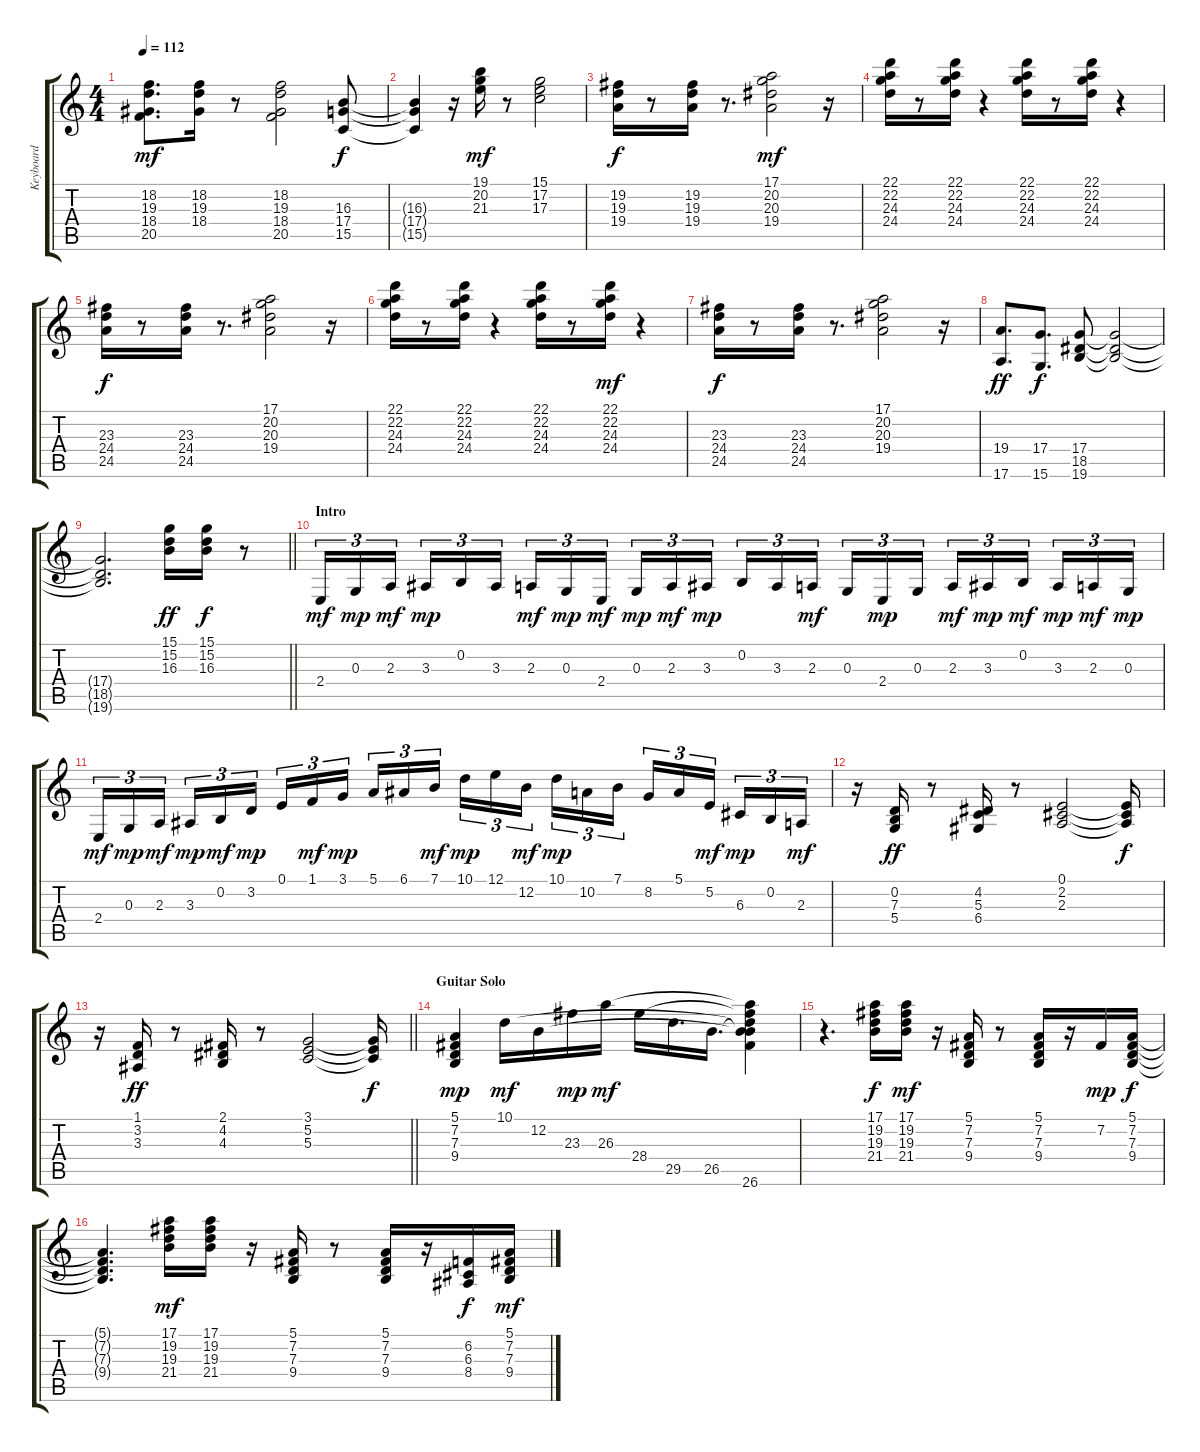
\track ("Keyboard" "Keyboard") {instrument electricpiano1}
\staff {score tabs}
\tuning (E4 B3 G3 D3 A2 E2) {hide}
\ts (4 4)
\tempo 112
\clef g2
\ks c
(18.2 19.3 18.4 20.5).8{d dy mf} (18.2 19.3 18.4).16 r.8 (18.2 19.3 18.4 20.5).2 (16.3 17.4 15.5).8{dy f} |
(16.3{t} 17.4{t} 15.5{t}).4 r.16 (19.1 20.2 21.3).16{dy mf} r.8 (15.1 17.2 17.3).2 |
(19.2 19.3 19.4).16{dy f} r.8 (19.2 19.3 19.4).16 r.8{d} (17.1 20.2 20.3 19.4).2{dy mf} r.16 |
(22.1 22.2 24.3 24.4).16 r.8 (22.1 22.2 24.3 24.4).16 r.4 (22.1 22.2 24.3 24.4).16 r.8 (22.1 22.2 24.3 24.4).16 r.4 |
(23.3 24.4 24.5).16{dy f} r.8 (23.3 24.4 24.5).16 r.8{d} (17.1 20.2 20.3 19.4).2 r.16 |
(22.1 22.2 24.3 24.4).16 r.8 (22.1 22.2 24.3 24.4).16 r.4 (22.1 22.2 24.3 24.4).16 r.8 (22.1 22.2 24.3 24.4).16{dy mf} r.4 |
(23.3 24.4 24.5).16{dy f} r.8 (23.3 24.4 24.5).16 r.8{d} (17.1 20.2 20.3 19.4).2 r.16 |
(19.4 17.6).8{d dy ff} (17.4 15.6).8{d dy f} (17.4 18.5 19.6).8 (17.4{t} 18.5{t} 19.6{t}).2 |
\barLineRight lightlight
(17.4{t} 18.5{t} 19.6{t}).2{d} (15.1 15.2 16.3).16{dy ff} (15.1 15.2 16.3).16{dy f} r.8 |
\section ("" "Intro")
2.4.16{tu (3 2) dy mf} 0.3.16{tu (3 2) dy mp} 2.3.16{tu (3 2) dy mf beam splitsecondary} 3.3.16{tu (3 2) dy mp} 0.2.16{tu (3 2)} 3.3.16{tu (3 2)} 2.3.16{tu (3 2) dy mf} 0.3.16{tu (3 2) dy mp} 2.4.16{tu (3 2) dy mf beam splitsecondary} 0.3.16{tu (3 2) dy mp} 2.3.16{tu (3 2) dy mf} 3.3.16{tu (3 2) dy mp} 0.2.16{tu (3 2)} 3.3.16{tu (3 2)} 2.3.16{tu (3 2) dy mf beam splitsecondary} 0.3.16{tu (3 2)} 2.4.16{tu (3 2) dy mp} 0.3.16{tu (3 2)} 2.3.16{tu (3 2) dy mf} 3.3.16{tu (3 2) dy mp} 0.2.16{tu (3 2) dy mf beam splitsecondary} 3.3.16{tu (3 2) dy mp} 2.3.16{tu (3 2) dy mf} 0.3.16{tu (3 2) dy mp} |
2.4.16{tu (3 2) dy mf} 0.3.16{tu (3 2) dy mp} 2.3.16{tu (3 2) dy mf beam splitsecondary} 3.3.16{tu (3 2) dy mp} 0.2.16{tu (3 2) dy mf} 3.2.16{tu (3 2) dy mp} 0.1.16{tu (3 2)} 1.1.16{tu (3 2) dy mf} 3.1.16{tu (3 2) dy mp beam splitsecondary} 5.1.16{tu (3 2)} 6.1.16{tu (3 2)} 7.1.16{tu (3 2) dy mf} 10.1.16{tu (3 2) dy mp} 12.1.16{tu (3 2)} 12.2.16{tu (3 2) dy mf beam splitsecondary} 10.1.16{tu (3 2) dy mp} 10.2.16{tu (3 2)} 7.1.16{tu (3 2)} 8.2.16{tu (3 2)} 5.1.16{tu (3 2)} 5.2.16{tu (3 2) dy mf beam splitsecondary} 6.3.16{tu (3 2) dy mp} 0.2.16{tu (3 2)} 2.3.16{tu (3 2) dy mf} |
r.16 (0.2 7.3 5.4).16{dy ff} r.8 (4.2 5.3 6.4).16 r.8 (0.1 2.2 2.3).2 (0.1{t} 2.2{t} 2.3{t}).16{dy f} |
\barLineRight lightlight
r.16 (1.1 3.2 3.3).16{dy ff} r.8 (2.1 4.2 4.3).16 r.8 (3.1 5.2 5.3).2 (3.1{t} 5.2{t} 5.3{t}).16{dy f} |
\section ("" "Guitar Solo")
(5.1 7.2 7.3 9.4).4{dy mp} 10.1.16{dy mf} 12.2.16 23.3.16{dy mp} 26.3.16{dy mf} 28.4.16 29.5.16{d} 26.5.16{d} (10.1{t} 12.2{t} 26.3{t} 28.4{t} 26.5{t} 26.6).4 |
r.4{d} (17.1 19.2 19.3 21.4).16{dy f} (17.1 19.2 19.3 21.4).16{dy mf} r.16 (5.1 7.2 7.3 9.4).16 r.8 (5.1 7.2 7.3 9.4).16 r.16 7.2.16{dy mp} (5.1 7.2 7.3 9.4).16{dy f} |
(5.1{t} 7.2{t} 7.3{t} 9.4{t}).4{d} (17.1 19.2 19.3 21.4).16{dy mf} (17.1 19.2 19.3 21.4).16 r.16 (5.1 7.2 7.3 9.4).16 r.8 (5.1 7.2 7.3 9.4).16 r.16 (6.2 6.3 8.4).16{dy f} (5.1 7.2 7.3 9.4).16{dy mf}
